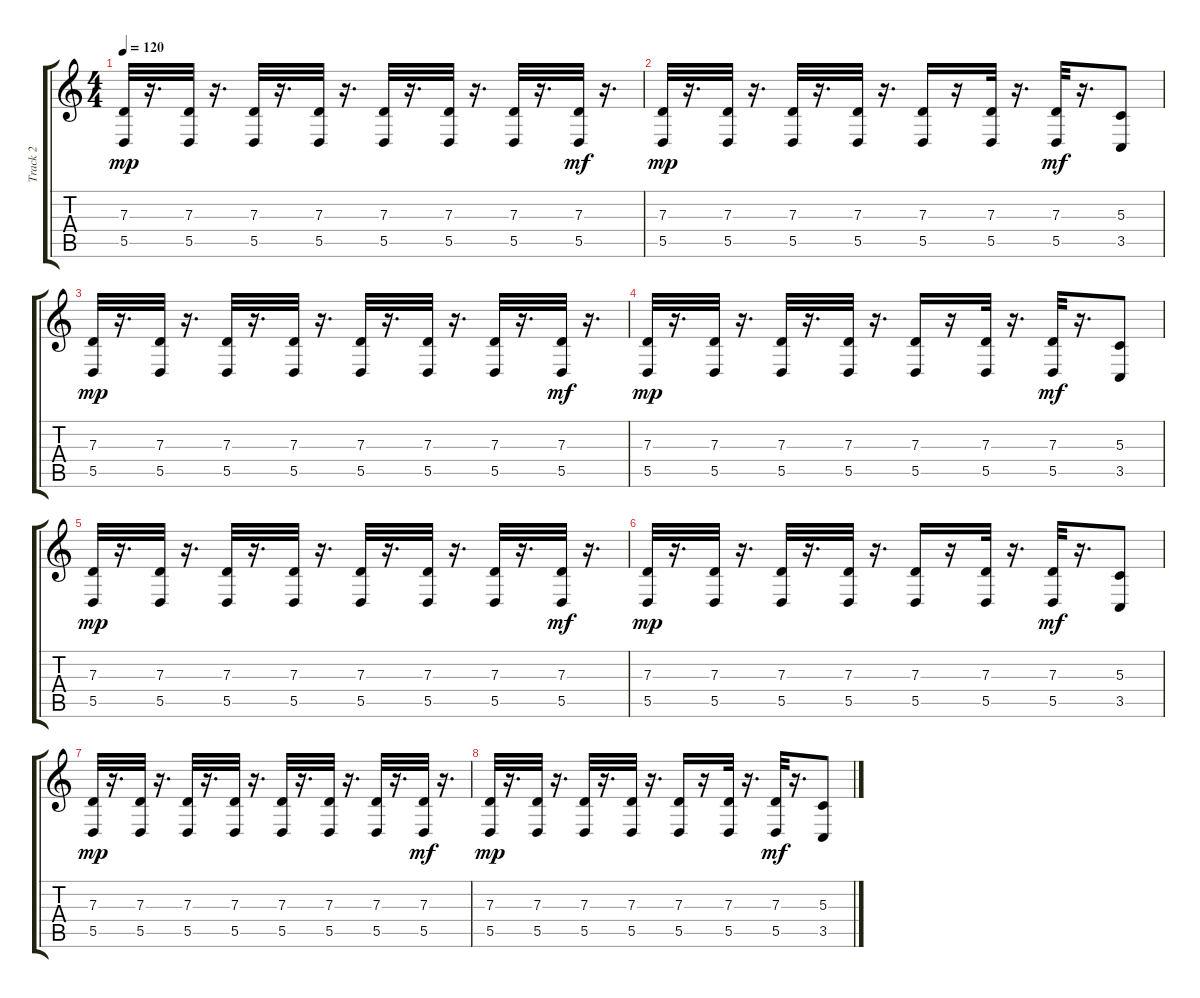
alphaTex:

\track ("Track 2" "Track 2") {instrument harpsichord}
\staff {score tabs}
\tuning (E4 B3 G3 D3 A2 E2) {hide}
\ts (4 4)
\tempo 120
\clef g2
\ks c
(7.3 5.5).32{dy mp} r.16{d} (7.3 5.5).32 r.16{d} (7.3 5.5).32 r.16{d} (7.3 5.5).32 r.16{d} (7.3 5.5).32 r.16{d} (7.3 5.5).32 r.16{d} (7.3 5.5).32 r.16{d} (7.3 5.5).32{dy mf} r.16{d} |
(7.3 5.5).32{dy mp} r.16{d} (7.3 5.5).32 r.16{d} (7.3 5.5).32 r.16{d} (7.3 5.5).32 r.16{d} (7.3 5.5).16 r.16 (7.3 5.5).32 r.16{d} (7.3 5.5).32{dy mf} r.16{d} (5.3 3.5).8 |
(7.3 5.5).32{dy mp} r.16{d} (7.3 5.5).32 r.16{d} (7.3 5.5).32 r.16{d} (7.3 5.5).32 r.16{d} (7.3 5.5).32 r.16{d} (7.3 5.5).32 r.16{d} (7.3 5.5).32 r.16{d} (7.3 5.5).32{dy mf} r.16{d} |
(7.3 5.5).32{dy mp} r.16{d} (7.3 5.5).32 r.16{d} (7.3 5.5).32 r.16{d} (7.3 5.5).32 r.16{d} (7.3 5.5).16 r.16 (7.3 5.5).32 r.16{d} (7.3 5.5).32{dy mf} r.16{d} (5.3 3.5).8 |
(7.3 5.5).32{dy mp} r.16{d} (7.3 5.5).32 r.16{d} (7.3 5.5).32 r.16{d} (7.3 5.5).32 r.16{d} (7.3 5.5).32 r.16{d} (7.3 5.5).32 r.16{d} (7.3 5.5).32 r.16{d} (7.3 5.5).32{dy mf} r.16{d} |
(7.3 5.5).32{dy mp} r.16{d} (7.3 5.5).32 r.16{d} (7.3 5.5).32 r.16{d} (7.3 5.5).32 r.16{d} (7.3 5.5).16 r.16 (7.3 5.5).32 r.16{d} (7.3 5.5).32{dy mf} r.16{d} (5.3 3.5).8 |
(7.3 5.5).32{dy mp} r.16{d} (7.3 5.5).32 r.16{d} (7.3 5.5).32 r.16{d} (7.3 5.5).32 r.16{d} (7.3 5.5).32 r.16{d} (7.3 5.5).32 r.16{d} (7.3 5.5).32 r.16{d} (7.3 5.5).32{dy mf} r.16{d} |
(7.3 5.5).32{dy mp} r.16{d} (7.3 5.5).32 r.16{d} (7.3 5.5).32 r.16{d} (7.3 5.5).32 r.16{d} (7.3 5.5).16 r.16 (7.3 5.5).32 r.16{d} (7.3 5.5).32{dy mf} r.16{d} (5.3 3.5).8
